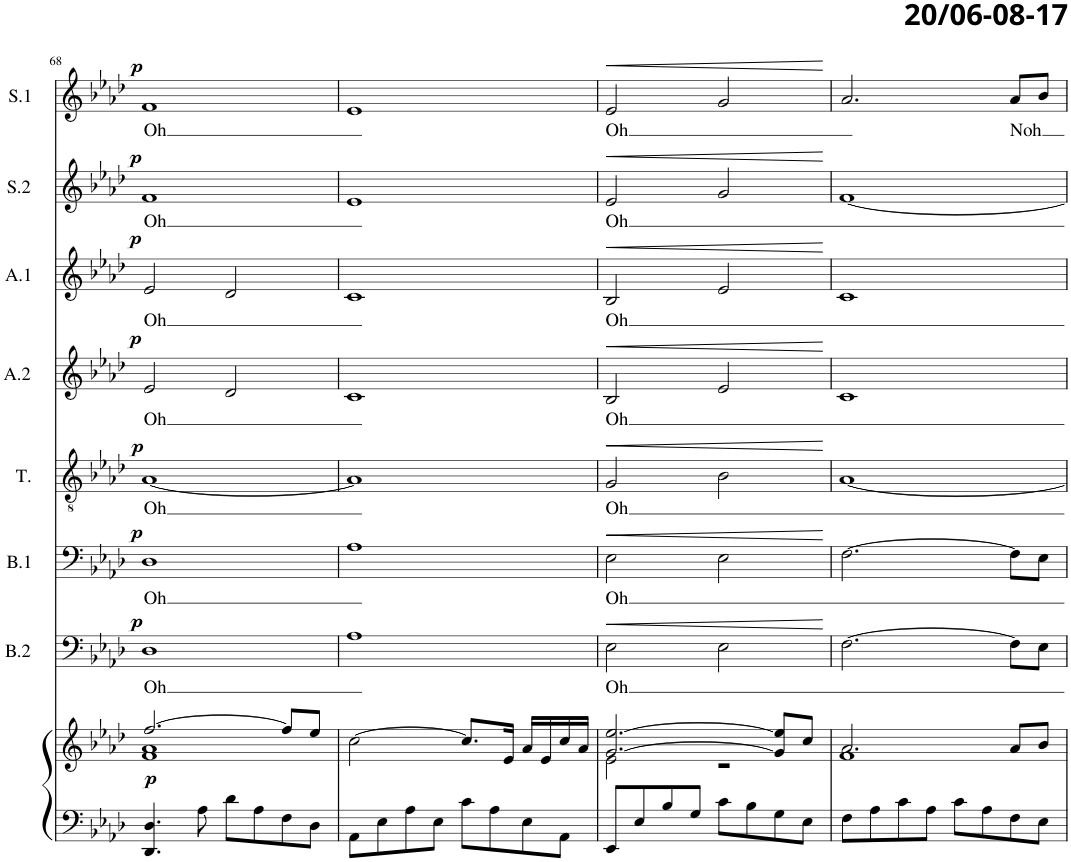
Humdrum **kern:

**kern	**kern	**dynam	**kern	**text	**dynam	**kern	**text	**dynam	**kern	**text	**dynam	**kern	**text	**dynam	**kern	**text	**dynam	**kern	**text	**dynam	**kern	**text	**dynam
*part8	*part8	*part8	*part7	*part7	*part7	*part6	*part6	*part6	*part5	*part5	*part5	*part4	*part4	*part4	*part3	*part3	*part3	*part2	*part2	*part2	*part1	*part1	*part1
*staff9	*staff8	*staff8/9	*staff7	*staff7	*staff7	*staff6	*staff6	*staff6	*staff5	*staff5	*staff5	*staff4	*staff4	*staff4	*staff3	*staff3	*staff3	*staff2	*staff2	*staff2	*staff1	*staff1	*staff1
*I"Piano	*	*	*I"Bas 2	*	*	*I"Bas 1	*	*	*I"Tenor	*	*	*I"Alt 2	*	*	*I"Alt 1	*	*	*I"Sopr.2	*	*	*I"Sopr.1	*	*
*I'Pno	*	*	*I'B.2	*	*	*I'B.1	*	*	*I'T.	*	*	*I'A.2	*	*	*I'A.1	*	*	*I'S.2	*	*	*I'S.1	*	*
!!LO:PB:g=z
*clefF4	*clefG2	*	*clefF4	*	*	*clefF4	*	*	*clefGv2	*	*	*clefG2	*	*	*clefG2	*	*	*clefG2	*	*	*clefG2	*	*
*	*	*	*	*	*	*	*	*	*	*	*	*	*	*	*	*	*	*Trd1c2	*	*	*Trd1c2	*	*
*k[b-e-a-d-]	*k[b-e-a-d-]	*	*k[b-e-a-d-]	*	*	*k[b-e-a-d-]	*	*	*k[b-e-a-d-]	*	*	*k[b-e-a-d-]	*	*	*k[b-e-a-d-]	*	*	*k[b-e-a-d-]	*	*	*k[b-e-a-d-]	*	*
*M4/4	*M4/4	*	*M4/4	*	*	*M4/4	*	*	*M4/4	*	*	*M4/4	*	*	*M4/4	*	*	*M4/4	*	*	*M4/4	*	*
=68	=68	=68	=68	=68	=68	=68	=68	=68	=68	=68	=68	=68	=68	=68	=68	=68	=68	=68	=68	=68	=68	=68	=68
*	*^	*	*	*	*	*	*	*	*	*	*	*	*	*	*	*	*	*	*	*	*	*	*
!	!	!	!LO:DY:b	!	!LO:LY:b	!LO:DY:a	!	!LO:LY:b	!LO:DY:a	!	!LO:LY:b	!LO:DY:a	!	!LO:LY:b	!LO:DY:a	!	!LO:LY:b	!LO:DY:a	!	!LO:LY:b	!LO:DY:a	!	!LO:LY:b	!LO:DY:a
4.DD-/ 4.D-/	[2.ff/	1f 1a-	p	1D-	Oh	p	1D-	Oh	p	[1A-	Oh	p	2e-/	Oh	p	2e-/	Oh	p	1f	Oh	p	1f	Oh	p
8A-\	.	.	.	.	.	.	.	.	.	.	.	.	.	.	.	.	.	.	.	.	.	.	.	.
8d-\L	.	.	.	.	.	.	.	.	.	.	.	.	2d-/	.	.	2d-/	.	.	.	.	.	.	.	.
8A-\	.	.	.	.	.	.	.	.	.	.	.	.	.	.	.	.	.	.	.	.	.	.	.	.
8F\	8ff/L]	.	.	.	.	.	.	.	.	.	.	.	.	.	.	.	.	.	.	.	.	.	.	.
8D-\J	8ee-/J	.	.	.	.	.	.	.	.	.	.	.	.	.	.	.	.	.	.	.	.	.	.	.
*	*v	*v	*	*	*	*	*	*	*	*	*	*	*	*	*	*	*	*	*	*	*	*	*	*
=69	=69	=69	=69	=69	=69	=69	=69	=69	=69	=69	=69	=69	=69	=69	=69	=69	=69	=69	=69	=69	=69	=69	=69
8AA-\L	[2cc\	.	1A-	.	.	1A-	.	.	1A-]	.	.	1c	.	.	1c	.	.	1e-	.	.	1e-	.	.
8E-\	.	.	.	.	.	.	.	.	.	.	.	.	.	.	.	.	.	.	.	.	.	.	.
8A-\	.	.	.	.	.	.	.	.	.	.	.	.	.	.	.	.	.	.	.	.	.	.	.
8E-\J	.	.	.	.	.	.	.	.	.	.	.	.	.	.	.	.	.	.	.	.	.	.	.
8c\L	8.cc/L]	.	.	.	.	.	.	.	.	.	.	.	.	.	.	.	.	.	.	.	.	.	.
8A-\	.	.	.	.	.	.	.	.	.	.	.	.	.	.	.	.	.	.	.	.	.	.	.
.	16e-/Jk	.	.	.	.	.	.	.	.	.	.	.	.	.	.	.	.	.	.	.	.	.	.
8E-\	16a-/LL	.	.	.	.	.	.	.	.	.	.	.	.	.	.	.	.	.	.	.	.	.	.
.	16e-/	.	.	.	.	.	.	.	.	.	.	.	.	.	.	.	.	.	.	.	.	.	.
8AA-\J	16cc/	.	.	.	.	.	.	.	.	.	.	.	.	.	.	.	.	.	.	.	.	.	.
.	16a-/JJ	.	.	.	.	.	.	.	.	.	.	.	.	.	.	.	.	.	.	.	.	.	.
=70	=70	=70	=70	=70	=70	=70	=70	=70	=70	=70	=70	=70	=70	=70	=70	=70	=70	=70	=70	=70	=70	=70	=70
*	*^	*	*	*	*	*	*	*	*	*	*	*	*	*	*	*	*	*	*	*	*	*	*
!	!	!	!	!	!LO:LY:b	!LO:HP:b	!	!LO:LY:b	!LO:HP:b	!	!LO:LY:b	!LO:HP:b	!	!LO:LY:b	!LO:HP:b	!	!LO:LY:b	!LO:HP:b	!	!LO:LY:b	!LO:HP:b	!	!LO:LY:b	!LO:HP:b
8EE-/L	[2.g/ [2.ee-/	2e-\	.	2E-\	Oh	<	2E-\	Oh	<	2G/	Oh	<	2B-/	Oh	<	2B-/	Oh	<	2e-/	Oh	<	2e-/	Oh	<
8E-/	.	.	.	.	.	.	.	.	.	.	.	.	.	.	.	.	.	.	.	.	.	.	.	.
8B-/	.	.	.	.	.	.	.	.	.	.	.	.	.	.	.	.	.	.	.	.	.	.	.	.
8G/J	.	.	.	.	.	.	.	.	.	.	.	.	.	.	.	.	.	.	.	.	.	.	.	.
8c\L	.	2r	.	2E-\	.	.	2E-\	.	.	2B-\	.	.	2e-/	.	.	2e-/	.	.	2g/	.	.	2g/	.	.
8B-\	.	.	.	.	.	.	.	.	.	.	.	.	.	.	.	.	.	.	.	.	.	.	.	.
8G\	8g/] 8ee-/]L	.	.	.	.	.	.	.	.	.	.	.	.	.	.	.	.	.	.	.	.	.	.	.
8E-\J	8cc/J	.	.	.	.	.	.	.	.	.	.	.	.	.	.	.	.	.	.	.	.	.	.	.
*	*v	*v	*	*	*	*	*	*	*	*	*	*	*	*	*	*	*	*	*	*	*	*	*	*
.	.	.	.	.	[	.	.	[	.	.	[	.	.	[	.	.	[	.	.	[	.	.	[
=71	=71	=71	=71	=71	=71	=71	=71	=71	=71	=71	=71	=71	=71	=71	=71	=71	=71	=71	=71	=71	=71	=71	=71
*	*^	*	*	*	*	*	*	*	*	*	*	*	*	*	*	*	*	*	*	*	*	*	*
8F\L	2.a-/	1f	.	[2.F\	.	.	[2.F\	.	.	[1A-	.	.	1c	.	.	1c	.	.	[1f	.	.	2.a-/	.	.
8A-\	.	.	.	.	.	.	.	.	.	.	.	.	.	.	.	.	.	.	.	.	.	.	.	.
8c\	.	.	.	.	.	.	.	.	.	.	.	.	.	.	.	.	.	.	.	.	.	.	.	.
8A-\J	.	.	.	.	.	.	.	.	.	.	.	.	.	.	.	.	.	.	.	.	.	.	.	.
8c\L	.	.	.	.	.	.	.	.	.	.	.	.	.	.	.	.	.	.	.	.	.	.	.	.
8A-\	.	.	.	.	.	.	.	.	.	.	.	.	.	.	.	.	.	.	.	.	.	.	.	.
!	!	!	!	!	!	!	!	!	!	!	!	!	!	!	!	!	!	!	!	!	!	!	!LO:LY:b	!
8F\	8a-/L	.	.	8F\L]	.	.	8F\L]	.	.	.	.	.	.	.	.	.	.	.	.	.	.	8a-/L	Noh	.
8E-\J	8b-/J	.	.	8E-\J	.	.	8E-\J	.	.	.	.	.	.	.	.	.	.	.	.	.	.	8b-/J	.	.
*	*v	*v	*	*	*	*	*	*	*	*	*	*	*	*	*	*	*	*	*	*	*	*	*	*
=	=	=	=	=	=	=	=	=	=	=	=	=	=	=	=	=	=	=	=	=	=	=	=
*-	*-	*-	*-	*-	*-	*-	*-	*-	*-	*-	*-	*-	*-	*-	*-	*-	*-	*-	*-	*-	*-	*-	*-
